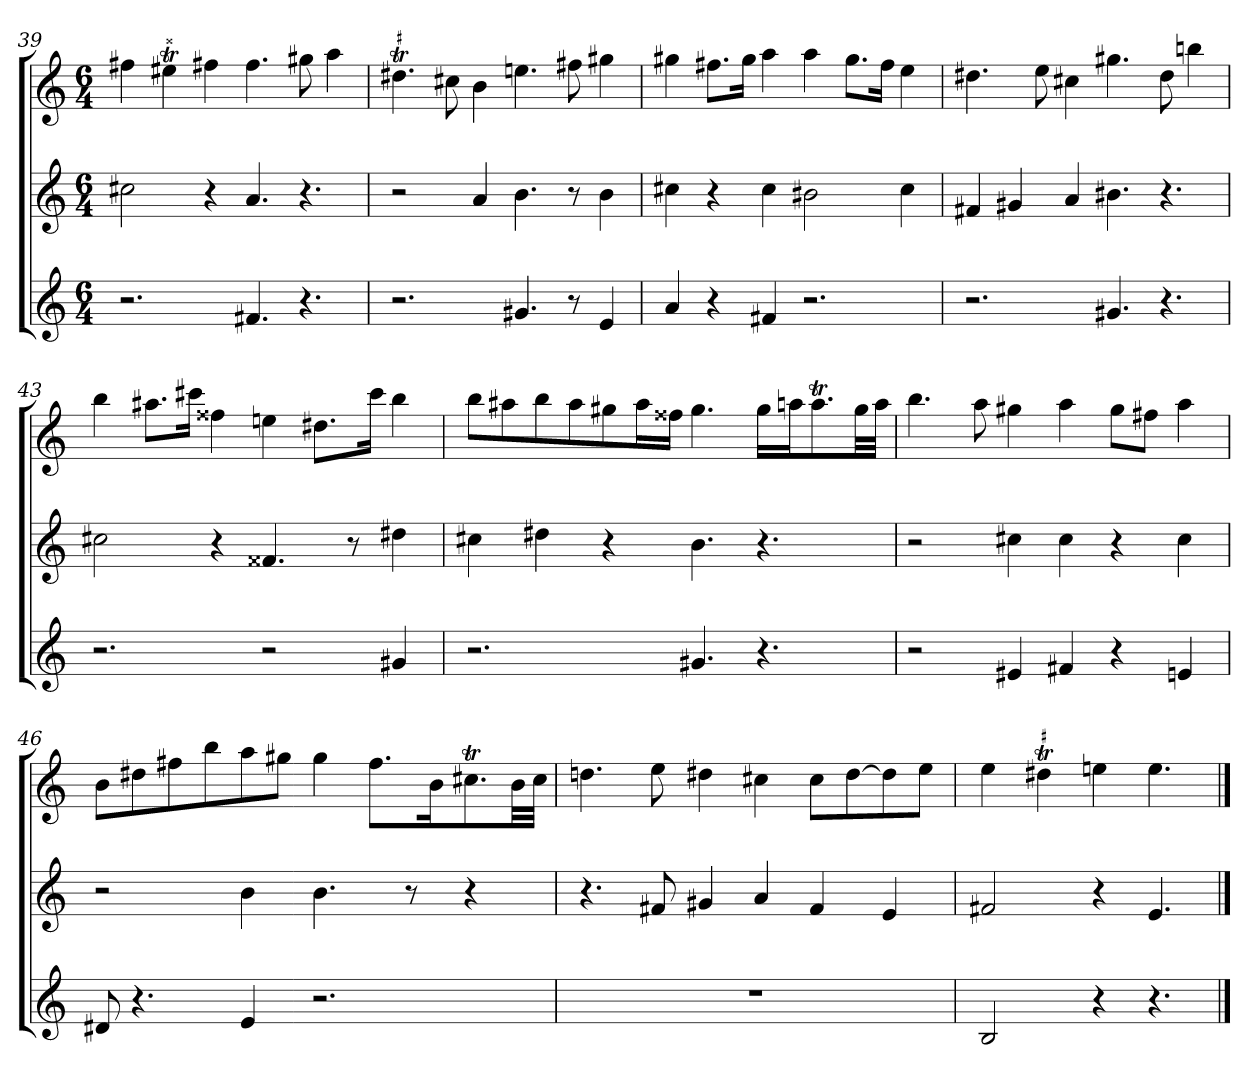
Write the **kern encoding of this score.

**kern	**kern	**kern
*part3	*part2	*part1
*staff3	*staff2	*staff1
*M6/4	*M6/4	*M6/4
=39	=39	=39
2.r	2cc#X	4ff#X
!	!	!LO:TR:acc=##
.	.	4ee#XT
.	4r	4ff#X
4.f#X	4.a	4.ff#
4.r	4.r	8gg#X
.	.	4aa
=40	=40	=40
!	!	!LO:TR:acc=#
2.r	2r	4.dd#XT
.	.	8cc#X
.	4a	4b
4.g#X	4.b	4.een
8r	8r	8ff#X
4e	4b	4gg#X
=41	=41	=41
4a	4cc#X	4gg#X
4r	4r	8.ff#XL
.	.	16gg#Jk
4f#X	4cc#	4aa
2.r	2b#X	4aa
.	.	8.gg#L
.	.	16ff#Jk
.	4cc#	4ee
=42	=42	=42
2.r	4f#X	4.dd#X
.	4g#X	.
.	.	8ee
.	4a	4cc#X
4.g#X	4.b#X	4.gg#X
4.r	4.r	8dd#
.	.	4bbn
=43	=43	=43
2.r	2cc#X	4bb
.	.	8.aa#XL
.	.	16ccc#XJk
.	4r	4ff##X
2r	4.f##X	4een
.	.	8.dd#XL
.	8r	.
.	.	16ccc#Jk
4g#X	4dd#X	4bb
=44	=44	=44
2.r	4cc#X	8bbL
.	.	8aa#X
.	4dd#X	8bb
.	.	8aa#
.	4r	8gg#X
.	.	16aa#L
.	.	16ff##XJJ
4.g#X	4.b	4.gg#
4.r	4.r	16gg#LL
.	.	16aanJ
.	.	8.aaT
.	.	32gg#LL
.	.	32aaJJJ
=45	=45	=45
2r	2r	4.bb
.	.	8aa
4e#X	4cc#X	4gg#X
4f#X	4cc#	4aa
4r	4r	8gg#L
.	.	8ff#XJ
4en	4cc#	4aa
=46	=46	=46
8d#X	2r	8bL
4.r	.	8dd#X
.	.	8ff#X
.	.	8bb
4e	4b	8aa
.	.	8gg#XJ
2.r	4.b	4gg#
.	.	8.ff#L
.	8r	.
.	.	16bK
.	4r	8.cc#XT
.	.	32bLL
.	.	32cc#JJJ
=47	=47	=47
1.r	4.r	4.ddn
.	8f#X	8ee
.	4g#X	4dd#X
.	4a	4cc#X
.	4f#	8cc#L
.	.	[8dd#
.	4e	8dd#]
.	.	8eeJ
=48	=48	=48
2B	2f#X	4ee
!	!	!LO:TR:acc=#
.	.	4dd#XT
4r	4r	4een
4.r	4.e	4.ee
==	==	==
*-	*-	*-
